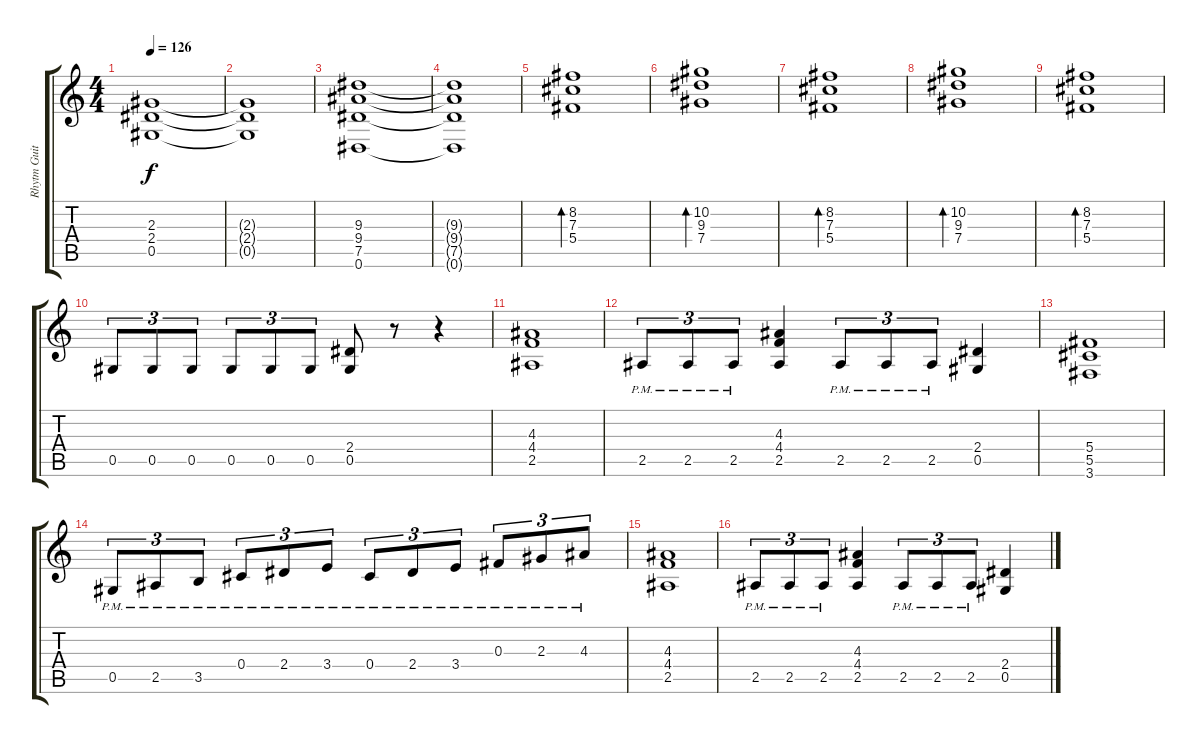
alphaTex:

\track ("Rhytm Guitar" "Rhytm Guit") {instrument distortionguitar}
\staff {score tabs}
\tuning (Eb4 Bb3 Gb3 Db3 Ab2 Eb2) {hide}
\ts (4 4)
\tempo 126
\clef g2
\ks c
(2.3 2.4 0.5).1{dy f} |
(2.3{t} 2.4{t} 0.5{t}).1 |
(9.3 9.4 7.5 0.6).1 |
(9.3{t} 9.4{t} 7.5{t} 0.6{t}).1 |
(8.2 7.3 5.4).1{bd 240 instrument electricguitarclean} |
(10.2 9.3 7.4).1{bd 240} |
(8.2 7.3 5.4).1{bd 240} |
(10.2 9.3 7.4).1{bd 240} |
(8.2 7.3 5.4).1{bd 240 instrument electricguitarclean} |
0.5.8{tu (3 2) instrument distortionguitar} 0.5.8{tu (3 2)} 0.5.8{tu (3 2)} 0.5.8{tu (3 2)} 0.5.8{tu (3 2)} 0.5.8{tu (3 2)} (2.4 0.5).8 r.8 r.4 |
(4.3 4.4 2.5).1 |
2.5{pm}.8{tu (3 2)} 2.5{pm}.8{tu (3 2)} 2.5{pm}.8{tu (3 2)} (4.3 4.4 2.5).4 2.5{pm}.8{tu (3 2)} 2.5{pm}.8{tu (3 2)} 2.5{pm}.8{tu (3 2)} (2.4 0.5).4 |
(5.4 5.5 3.6).1 |
0.5{pm}.8{tu (3 2)} 2.5{pm}.8{tu (3 2)} 3.5{pm}.8{tu (3 2)} 0.4{pm}.8{tu (3 2)} 2.4{pm}.8{tu (3 2)} 3.4{pm}.8{tu (3 2)} 0.4{pm}.8{tu (3 2)} 2.4{pm}.8{tu (3 2)} 3.4{pm}.8{tu (3 2)} 0.3{pm}.8{tu (3 2)} 2.3{pm}.8{tu (3 2)} 4.3{pm}.8{tu (3 2)} |
(4.3 4.4 2.5).1 |
2.5{pm}.8{tu (3 2)} 2.5{pm}.8{tu (3 2)} 2.5{pm}.8{tu (3 2)} (4.3 4.4 2.5).4 2.5{pm}.8{tu (3 2)} 2.5{pm}.8{tu (3 2)} 2.5{pm}.8{tu (3 2)} (2.4 0.5).4
